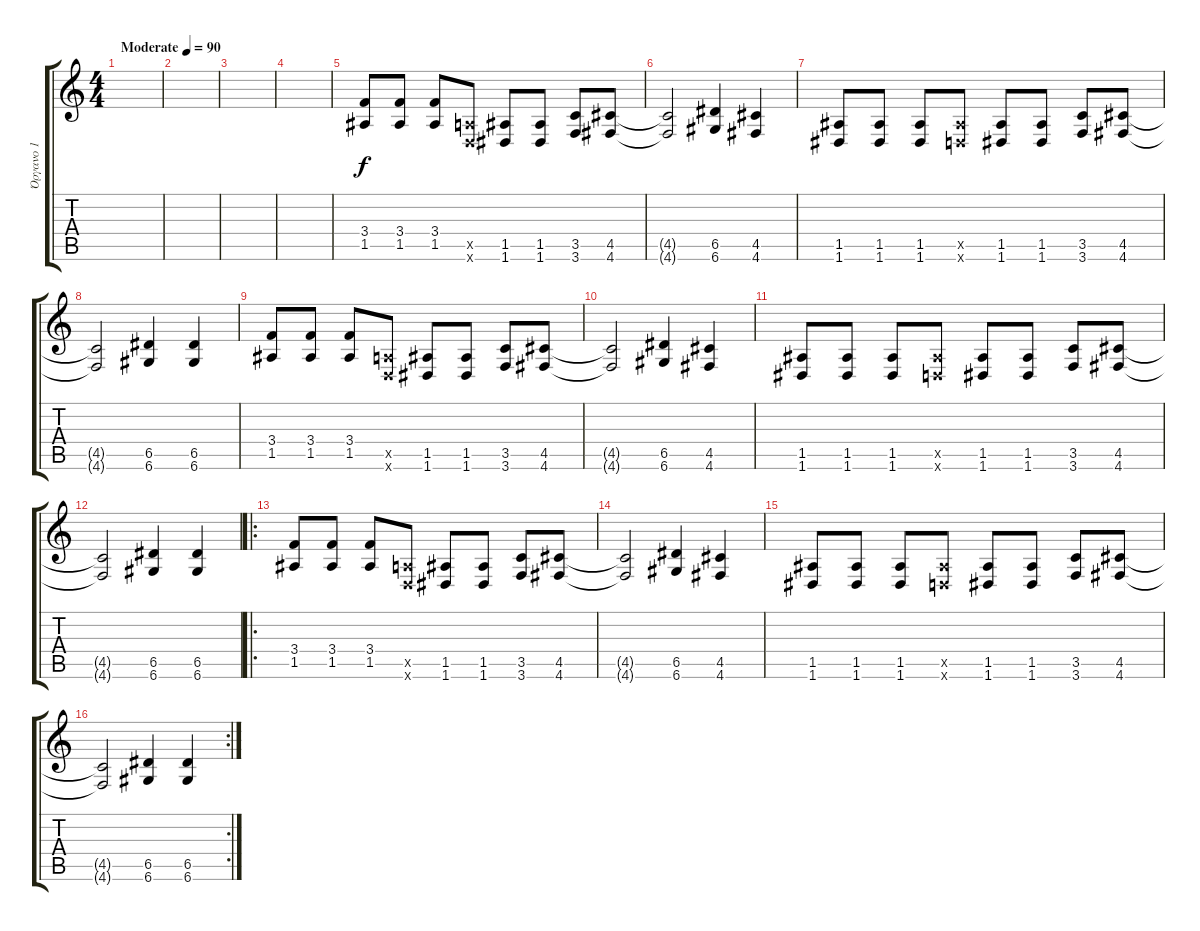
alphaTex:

\track ("Όργανο 1" "Όργανο 1") {instrument overdrivenguitar}
\staff {score tabs}
\tuning (E4 B3 G3 D3 A2 D2) {hide}
\ts (4 4)
\tempo (90 "Moderate")
\clef g2
\ks c
|
|
|
|
(3.4 1.5).8 (3.4 1.5).8 (3.4 1.5).8 (0.5{x} 0.6{x}).8 (1.5 1.6).8 (1.5 1.6).8 (3.5 3.6).8 (4.5 4.6).8 |
(4.5{t} 4.6{t}).2 (6.5 6.6).4 (4.5 4.6).4 |
(1.5 1.6).8 (1.5 1.6).8 (1.5 1.6).8 (1.5{x} 0.6{x}).8 (1.5 1.6).8 (1.5 1.6).8 (3.5 3.6).8 (4.5 4.6).8 |
(4.5{t} 4.6{t}).2 (6.5 6.6).4 (6.5 6.6).4 |
(3.4 1.5).8 (3.4 1.5).8 (3.4 1.5).8 (0.5{x} 0.6{x}).8 (1.5 1.6).8 (1.5 1.6).8 (3.5 3.6).8 (4.5 4.6).8 |
(4.5{t} 4.6{t}).2 (6.5 6.6).4 (4.5 4.6).4 |
(1.5 1.6).8 (1.5 1.6).8 (1.5 1.6).8 (1.5{x} 0.6{x}).8 (1.5 1.6).8 (1.5 1.6).8 (3.5 3.6).8 (4.5 4.6).8 |
(4.5{t} 4.6{t}).2 (6.5 6.6).4 (6.5 6.6).4 |
\ro
(3.4 1.5).8 (3.4 1.5).8 (3.4 1.5).8 (0.5{x} 0.6{x}).8 (1.5 1.6).8 (1.5 1.6).8 (3.5 3.6).8 (4.5 4.6).8 |
(4.5{t} 4.6{t}).2 (6.5 6.6).4 (4.5 4.6).4 |
(1.5 1.6).8 (1.5 1.6).8 (1.5 1.6).8 (1.5{x} 0.6{x}).8 (1.5 1.6).8 (1.5 1.6).8 (3.5 3.6).8 (4.5 4.6).8 |
\rc 2
(4.5{t} 4.6{t}).2 (6.5 6.6).4 (6.5 6.6).4
